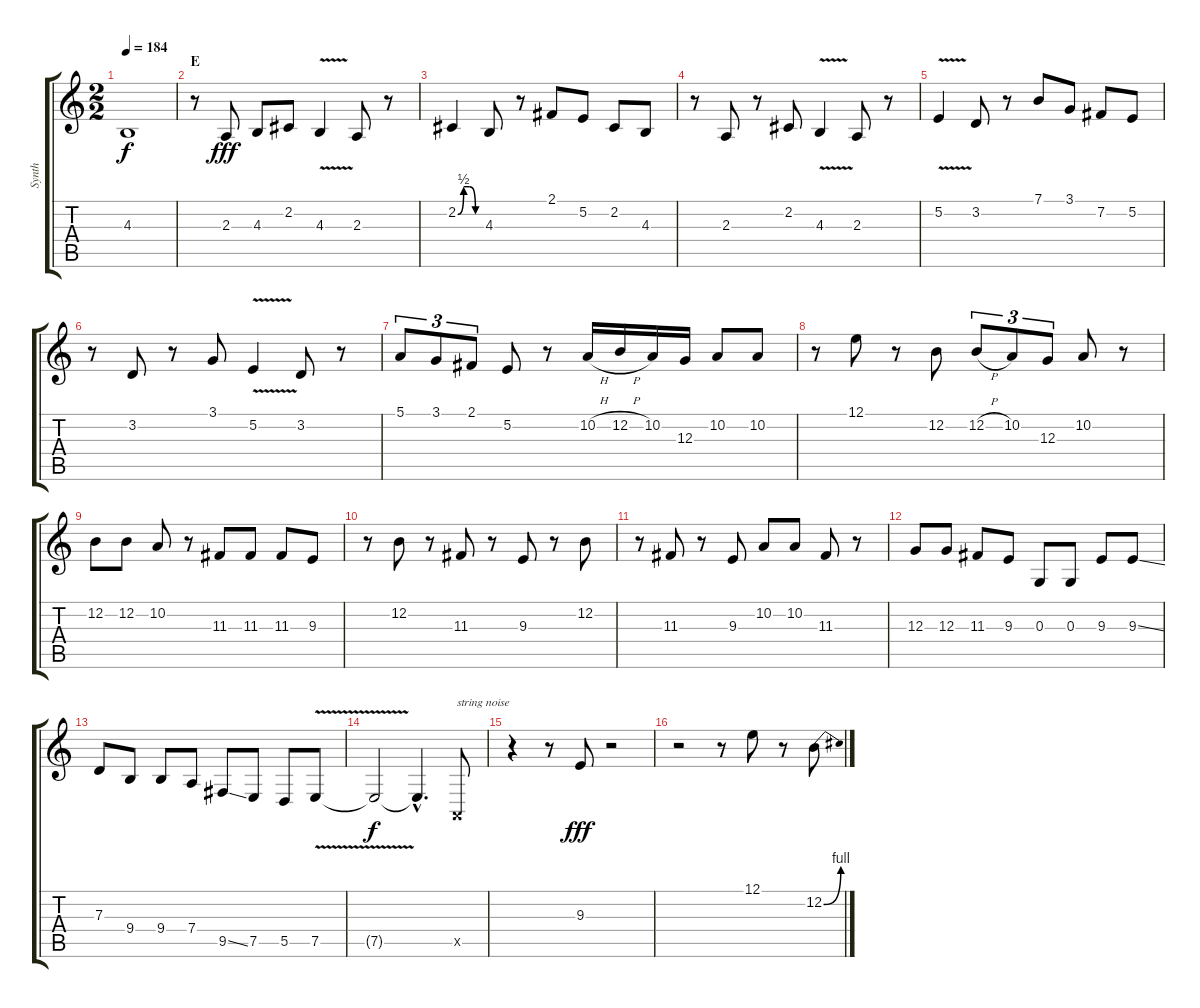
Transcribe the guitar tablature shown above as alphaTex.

\track ("Synth" "Synth") {instrument stringensemble1}
\staff {score tabs}
\tuning (E4 B3 G3 D3 A2 E2) {hide}
\ts (2 2)
\tempo 184
\clef g2
\ks c
4.3{t}.1{dy f} |
\section ("" "E")
r.8 2.3.8{dy fff} 4.3.8 2.2.8 4.3{v}.4 2.3.8 r.8 |
2.2{be (custom 0 0 15 2 30 2 45 0 60 0)}.4 4.3.8 r.8 2.1.8 5.2.8 2.2.8 4.3.8 |
r.8 2.3.8 r.8 2.2.8 4.3{v}.4 2.3.8 r.8 |
5.2{v}.4 3.2.8 r.8 7.1.8 3.1.8 7.2.8 5.2.8 |
r.8 3.2.8 r.8 3.1.8 5.2{v}.4 3.2.8 r.8 |
5.1.8{tu (3 2)} 3.1.8{tu (3 2)} 2.1.8{tu (3 2)} 5.2.8 r.8 10.2{h}.16 12.2{h}.16 10.2.16 12.3.16 10.2.8 10.2.8 |
r.8 12.1.8 r.8 12.2.8 12.2{h}.8{tu (3 2)} 10.2.8{tu (3 2)} 12.3.8{tu (3 2)} 10.2.8 r.8 |
12.2.8 12.2.8 10.2.8 r.8 11.3.8 11.3.8 11.3.8 9.3.8 |
r.8 12.2.8 r.8 11.3.8 r.8 9.3.8 r.8 12.2.8 |
r.8 11.3.8 r.8 9.3.8 10.2.8 10.2.8 11.3.8 r.8 |
12.3.8 12.3.8 11.3.8 9.3.8 0.3.8 0.3.8 9.3.8 9.3{ss}.8 |
7.3.8 9.4.8 9.4.8 7.4.8 9.5{ss}.8 7.5.8 5.5.8 7.5{v}.8 |
7.5{t}.2{dy f} 7.5{hac t}.4{d} 0.5{x}.8{txt "string noise"} |
r.4 r.8 9.3.8{dy fff} r.2 |
r.2 r.8 12.1.8 r.8 12.2{be (bend 0 0 60 4)}.8
